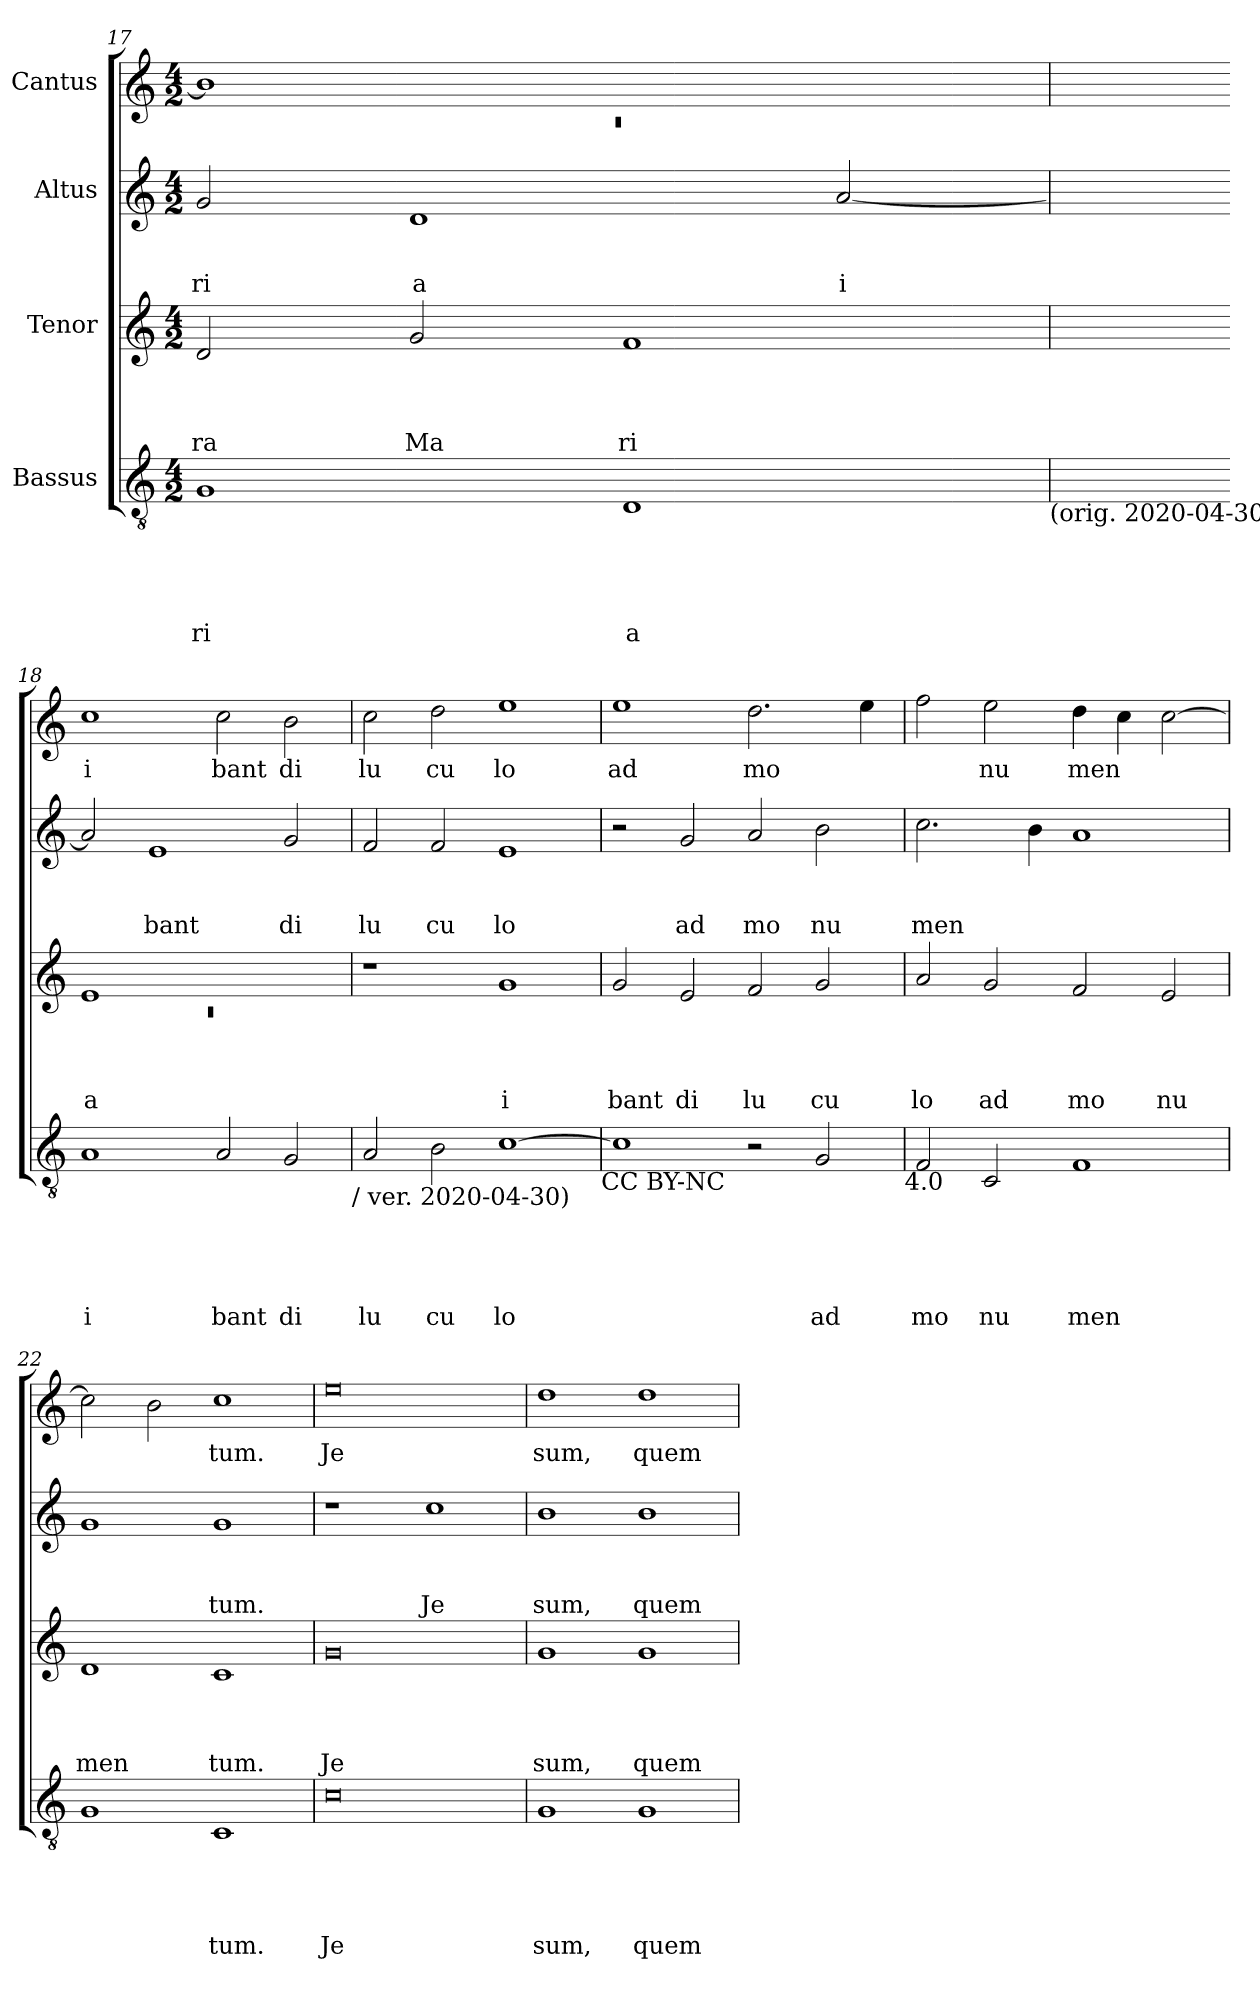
**kern	**text	**text	**text	**text	**text	**kern	**text	**text	**text	**text	**kern	**text	**text	**text	**kern	**text
*part4	*part4	*part4	*part4	*part4	*part4	*part3	*part3	*part3	*part3	*part3	*part2	*part2	*part2	*part2	*part1	*part1
*staff4	*staff4	*staff4	*staff4	*staff4	*staff4	*staff3	*staff3	*staff3	*staff3	*staff3	*staff2	*staff2	*staff2	*staff2	*staff1	*staff1
*I"Bassus	*	*	*	*	*	*I"Tenor	*	*	*	*	*I"Altus	*	*	*	*I"Cantus	*
*clefGv2	*	*	*	*	*	*clefG2	*	*	*	*	*clefG2	*	*	*	*clefG2	*
*k[]	*	*	*	*	*	*k[]	*	*	*	*	*k[]	*	*	*	*k[]	*
*C:	*	*	*	*	*	*C:	*	*	*	*	*C:	*	*	*	*C:	*
*M4/2	*	*	*	*	*	*M4/2	*	*	*	*	*M4/2	*	*	*	*M4/2	*
=17	=17	=17	=17	=17	=17	=17	=17	=17	=17	=17	=17	=17	=17	=17	=17	=17
*	*	*	*	*	*	*	*	*	*	*	*	*	*	*	*^	*
!	!	!	!	!	!LO:LY:b	!	!	!	!	!LO:LY:b	!	!	!	!LO:LY:b	!	!LO:N:vis=1	!
1G	.	.	.	.	ri	2d/	.	.	.	ra	2g/	.	.	ri	1b]	0rc	.
!	!	!	!	!	!	!	!	!	!	!LO:LY:b	!	!	!	!LO:LY:b	!	!	!
.	.	.	.	.	.	2g/	.	.	.	Ma	1d	.	.	a	.	.	.
!	!	!	!	!	!LO:LY:b	!	!	!	!	!LO:LY:b	!	!	!	!	!	!	!
1D	.	.	.	.	a	1f	.	.	.	ri	.	.	.	.	1ryy	.	.
!	!	!	!	!	!	!	!	!	!	!	!	!	!	!LO:LY:b:rj	!	!	!
.	.	.	.	.	.	.	.	.	.	.	[<2a/	.	.	i	.	.	.
*	*	*	*	*	*	*	*	*	*	*	*	*	*	*	*v	*v	*
!LO:TX:b:t=(orig. 2020-04-30	!	!	!	!	!	!	!	!	!	!	!	!	!	!	!	!
=18	=18	=18	=18	=18	=18	=18	=18	=18	=18	=18	=18	=18	=18	=18	=18	=18
*	*	*	*	*	*	*^	*	*	*	*	*	*	*	*	*	*
!	!	!	!	!	!LO:LY:b	!	!LO:N:vis=1	!	!	!	!LO:LY:b	!	!	!	!	!	!LO:LY:b
1A	.	.	.	.	i	1e	0rc	.	.	.	a	2a/]	.	.	.	1cc	i
!	!	!	!	!	!	!	!	!	!	!	!	!	!	!	!LO:LY:b	!	!
.	.	.	.	.	.	.	.	.	.	.	.	1e	.	.	bant	.	.
!	!	!	!	!	!LO:LY:b	!	!	!	!	!	!	!	!	!	!	!	!LO:LY:b
2A/	.	.	.	.	bant	1ryy	.	.	.	.	.	.	.	.	.	2cc\	bant
!	!	!	!	!	!LO:LY:b	!	!	!	!	!	!	!	!	!	!LO:LY:b	!	!LO:LY:b
2G/	.	.	.	.	di	.	.	.	.	.	.	2g/	.	.	di	2b\	di
*	*	*	*	*	*	*v	*v	*	*	*	*	*	*	*	*	*	*
!LO:TX:b:t=/ ver. 2020-04-30)	!	!	!	!	!	!	!	!	!	!	!	!	!	!	!	!
=19	=19	=19	=19	=19	=19	=19	=19	=19	=19	=19	=19	=19	=19	=19	=19	=19
!	!	!	!	!	!LO:LY:b	!	!	!	!	!	!	!	!	!LO:LY:b	!	!LO:LY:b
2A/	.	.	.	.	lu	1r	.	.	.	.	2f/	.	.	lu	2cc\	lu
!	!	!	!	!	!LO:LY:b	!	!	!	!	!	!	!	!	!LO:LY:b	!	!LO:LY:b
2B\	.	.	.	.	cu	.	.	.	.	.	2f/	.	.	cu	2dd\	cu
!	!	!	!	!	!LO:LY:b	!	!	!	!	!LO:LY:b	!	!	!	!LO:LY:b	!	!LO:LY:b
[>1c	.	.	.	.	lo	1g	.	.	.	i	1e	.	.	lo	1ee	lo
!LO:TX:b:t=CC BY-NC	!	!	!	!	!	!	!	!	!	!	!	!	!	!	!	!
=20	=20	=20	=20	=20	=20	=20	=20	=20	=20	=20	=20	=20	=20	=20	=20	=20
!	!	!	!	!	!	!	!	!	!	!LO:LY:b	!	!	!	!	!	!LO:LY:b
1c]	.	.	.	.	.	2g/	.	.	.	bant	2r	.	.	.	1ee	ad
!	!	!	!	!	!	!	!	!	!	!LO:LY:b	!	!	!	!LO:LY:b	!	!
.	.	.	.	.	.	2e/	.	.	.	di	2g/	.	.	ad	.	.
!	!	!	!	!	!	!	!	!	!	!LO:LY:b	!	!	!	!LO:LY:b	!	!LO:LY:b
2r	.	.	.	.	.	2f/	.	.	.	lu	2a/	.	.	mo	2.dd\	mo
!	!	!	!	!	!LO:LY:b	!	!	!	!	!LO:LY:b	!	!	!	!LO:LY:b	!	!
2G/	.	.	.	.	ad	2g/	.	.	.	cu	2b\	.	.	nu	.	.
.	.	.	.	.	.	.	.	.	.	.	.	.	.	.	4ee\	.
!LO:TX:b:t=4.0	!	!	!	!	!	!	!	!	!	!	!	!	!	!	!	!
!!LO:PB:g=z
=21	=21	=21	=21	=21	=21	=21	=21	=21	=21	=21	=21	=21	=21	=21	=21	=21
!	!	!	!	!	!LO:LY:b	!	!	!	!	!LO:LY:b	!	!	!	!LO:LY:b	!	!
2F/	.	.	.	.	mo	2a/	.	.	.	lo	2.cc\	.	.	men	2ff\	.
!	!	!	!	!	!LO:LY:b	!	!	!	!	!LO:LY:b	!	!	!	!	!	!LO:LY:b
2C/	.	.	.	.	nu	2g/	.	.	.	ad	.	.	.	.	2ee\	nu
.	.	.	.	.	.	.	.	.	.	.	4b\	.	.	.	.	.
!	!	!	!	!	!LO:LY:b	!	!	!	!	!LO:LY:b	!	!	!	!	!	!LO:LY:b
1F	.	.	.	.	men	2f/	.	.	.	mo	1a	.	.	.	4dd\	men
.	.	.	.	.	.	.	.	.	.	.	.	.	.	.	4cc\	.
!	!	!	!	!	!	!	!	!	!	!LO:LY:b	!	!	!	!	!	!
.	.	.	.	.	.	2e/	.	.	.	nu	.	.	.	.	[>2cc\	.
=22	=22	=22	=22	=22	=22	=22	=22	=22	=22	=22	=22	=22	=22	=22	=22	=22
!	!	!	!	!	!	!	!	!	!	!LO:LY:b	!	!	!	!	!	!
1G	.	.	.	.	.	1d	.	.	.	men	1g	.	.	.	2cc\]	.
.	.	.	.	.	.	.	.	.	.	.	.	.	.	.	2b\	.
!	!	!	!	!	!LO:LY:b	!	!	!	!	!LO:LY:b	!	!	!	!LO:LY:b	!	!LO:LY:b
1C	.	.	.	.	tum.	1c	.	.	.	tum.	1g	.	.	tum.	1cc	tum.
=23	=23	=23	=23	=23	=23	=23	=23	=23	=23	=23	=23	=23	=23	=23	=23	=23
!	!	!	!	!	!LO:LY:b	!	!	!	!	!LO:LY:b	!	!	!	!	!	!LO:LY:b
0c	.	.	.	.	Je	0g	.	.	.	Je	1r	.	.	.	0ee	Je
!	!	!	!	!	!	!	!	!	!	!	!	!	!	!LO:LY:b	!	!
.	.	.	.	.	.	.	.	.	.	.	1cc	.	.	Je	.	.
=24	=24	=24	=24	=24	=24	=24	=24	=24	=24	=24	=24	=24	=24	=24	=24	=24
!	!	!	!	!	!LO:LY:b	!	!	!	!	!LO:LY:b	!	!	!	!LO:LY:b	!	!LO:LY:b
1G	.	.	.	.	sum,	1g	.	.	.	sum,	1b	.	.	sum,	1dd	sum,
!	!	!	!	!	!LO:LY:b	!	!	!	!	!LO:LY:b	!	!	!	!LO:LY:b	!	!LO:LY:b
1G	.	.	.	.	quem	1g	.	.	.	quem	1b	.	.	quem	1dd	quem
=	=	=	=	=	=	=	=	=	=	=	=	=	=	=	=	=
*-	*-	*-	*-	*-	*-	*-	*-	*-	*-	*-	*-	*-	*-	*-	*-	*-
